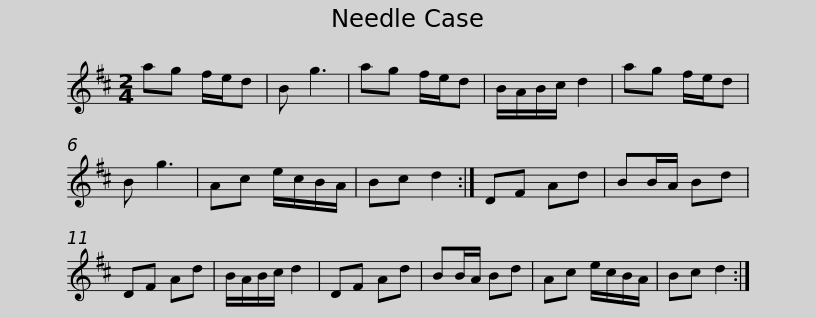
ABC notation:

X:1
L:1/8
M:2/4
I:linebreak $
K:D
V:1 treble
V:1
 ag f/e/d | B g3 | ag f/e/d | B/A/B/c/ d2 | ag f/e/d | %5
 B g3 | Ac e/c/B/A/ | Bc d2 :| DF Ad | BB/A/ Bd |$ %10
 DF Ad | B/A/B/c/ d2 | DF Ad | BB/A/ Bd | Ac e/c/B/A/ | %15
 Bc d2 :| %16
